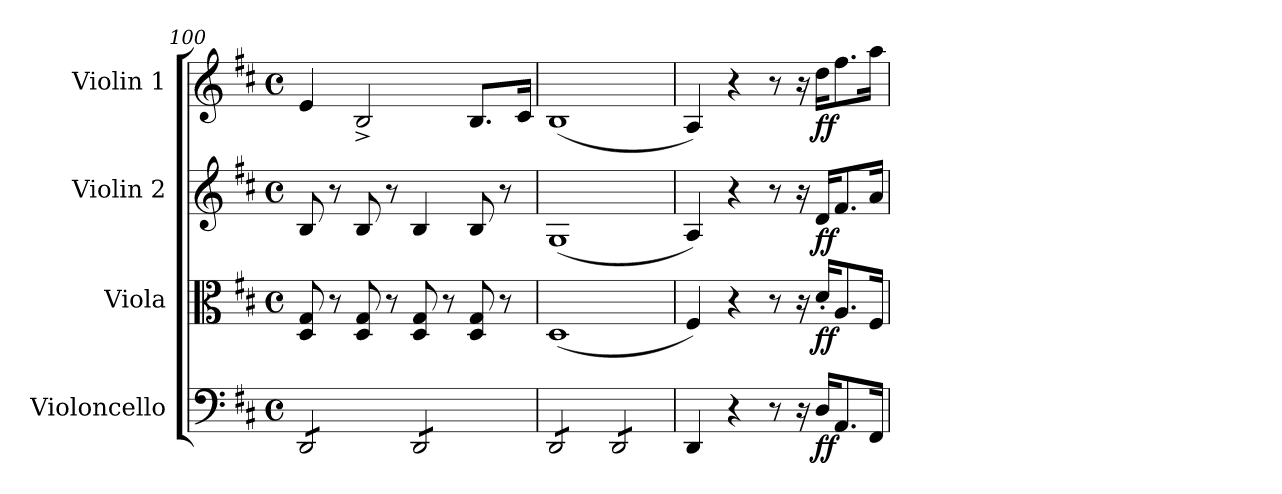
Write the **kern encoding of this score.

**kern	**dynam	**kern	**dynam	**kern	**dynam	**kern	**dynam
*part4	*part4	*part3	*part3	*part2	*part2	*part1	*part1
*staff4	*staff4	*staff3	*staff3	*staff2	*staff2	*staff1	*staff1
*I"Violoncello	*	*I"Viola	*	*I"Violin 2	*	*I"Violin 1	*
*I'Vc	*	*I'Vla	*	*I'Vln	*	*I'Vln	*
*clefF4	*	*clefC3	*	*clefG2	*	*clefG2	*
*k[f#c#]	*	*k[f#c#]	*	*k[f#c#]	*	*k[f#c#]	*
*M4/4	*	*M4/4	*	*M4/4	*	*M4/4	*
*met(c)	*	*met(c)	*	*met(c)	*	*met(c)	*
=100	=100	=100	=100	=100	=100	=100	=100
*tremolo	*	*	*	*	*	*	*
12DD/L	.	8D/ 8G/	.	8B/	.	4e/	.
12DD/	.	.	.	.	.	.	.
.	.	8r	.	8r	.	.	.
12DD/	.	.	.	.	.	.	.
12DD/	.	8D/ 8G/	.	8B/	.	2B^/	.
12DD/	.	.	.	.	.	.	.
.	.	8r	.	8r	.	.	.
12DD/J	.	.	.	.	.	.	.
12DD/L	.	8D/ 8G/	.	4B/	.	.	.
12DD/	.	.	.	.	.	.	.
.	.	8r	.	.	.	.	.
12DD/	.	.	.	.	.	.	.
12DD/	.	8D/ 8G/	.	8B/	.	8.B/L	.
12DD/	.	.	.	.	.	.	.
.	.	8r	.	8r	.	.	.
12DD/J	.	.	.	.	.	.	.
.	.	.	.	.	.	16c#/Jk	.
=101	=101	=101	=101	=101	=101	=101	=101
12DD/L	.	(<1D	.	(1G	.	(1B	.
12DD/	.	.	.	.	.	.	.
12DD/	.	.	.	.	.	.	.
12DD/	.	.	.	.	.	.	.
12DD/	.	.	.	.	.	.	.
12DD/J	.	.	.	.	.	.	.
12DD/L	.	.	.	.	.	.	.
12DD/	.	.	.	.	.	.	.
12DD/	.	.	.	.	.	.	.
12DD/	.	.	.	.	.	.	.
12DD/	.	.	.	.	.	.	.
12DD/J	.	.	.	.	.	.	.
*Xtremolo	*	*	*	*	*	*	*
=102	=102	=102	=102	=102	=102	=102	=102
4DD/	.	4F#/)	.	4A/)	.	4A/)	.
4r	.	4r	.	4r	.	4r	.
8r	.	8r	.	8r	.	8r	.
16r	.	16r	.	16r	.	16r	.
!	!LO:DY:b	!	!LO:DY:b	!	!LO:DY:b	!	!LO:DY:b
16D/KL	ff	16d'/KL	ff	16d/KL	ff	16dd\KL	ff
8.AA/	.	8.A/	.	8.f#/	.	8.ff#\	.
16FF#/Jk	.	16F#/Jk	.	16a/Jk	.	16aa\Jk	.
=	=	=	=	=	=	=	=
*-	*-	*-	*-	*-	*-	*-	*-
